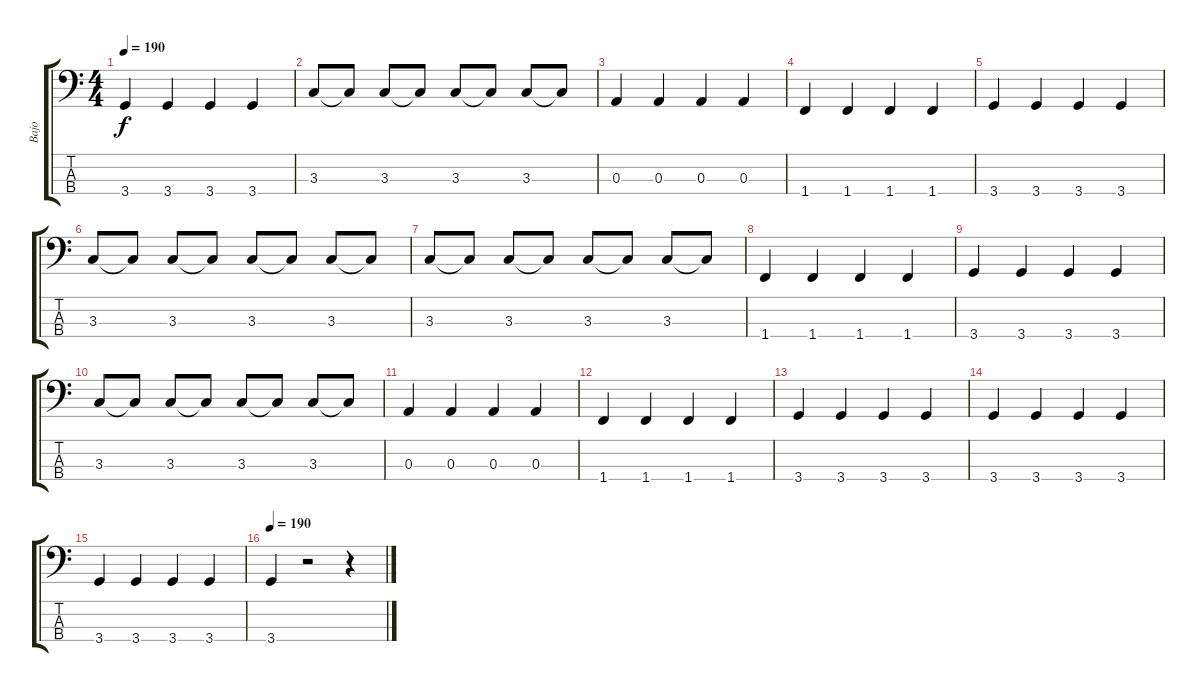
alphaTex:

\track ("Bajo" "Bajo") {instrument electricbassfinger}
\staff {score tabs}
\tuning (G2 D2 A1 E1) {hide}
\ts (4 4)
\tempo 190
\clef f4
\ks c
3.4.4{dy f} 3.4.4 3.4.4 3.4.4 |
3.3.8 3.3{t}.8 3.3.8 3.3{t}.8 3.3.8 3.3{t}.8 3.3.8 3.3{t}.8 |
0.3.4 0.3.4 0.3.4 0.3.4 |
1.4.4 1.4.4 1.4.4 1.4.4 |
3.4.4 3.4.4 3.4.4 3.4.4 |
3.3.8 3.3{t}.8 3.3.8 3.3{t}.8 3.3.8 3.3{t}.8 3.3.8 3.3{t}.8 |
3.3.8 3.3{t}.8 3.3.8 3.3{t}.8 3.3.8 3.3{t}.8 3.3.8 3.3{t}.8 |
1.4.4 1.4.4 1.4.4 1.4.4 |
3.4.4 3.4.4 3.4.4 3.4.4 |
3.3.8 3.3{t}.8 3.3.8 3.3{t}.8 3.3.8 3.3{t}.8 3.3.8 3.3{t}.8 |
0.3.4 0.3.4 0.3.4 0.3.4 |
1.4.4 1.4.4 1.4.4 1.4.4 |
3.4.4 3.4.4 3.4.4 3.4.4 |
3.4.4 3.4.4 3.4.4 3.4.4 |
3.4.4 3.4.4 3.4.4 3.4.4 |
\tempo 190
3.4.4 r.2 r.4
